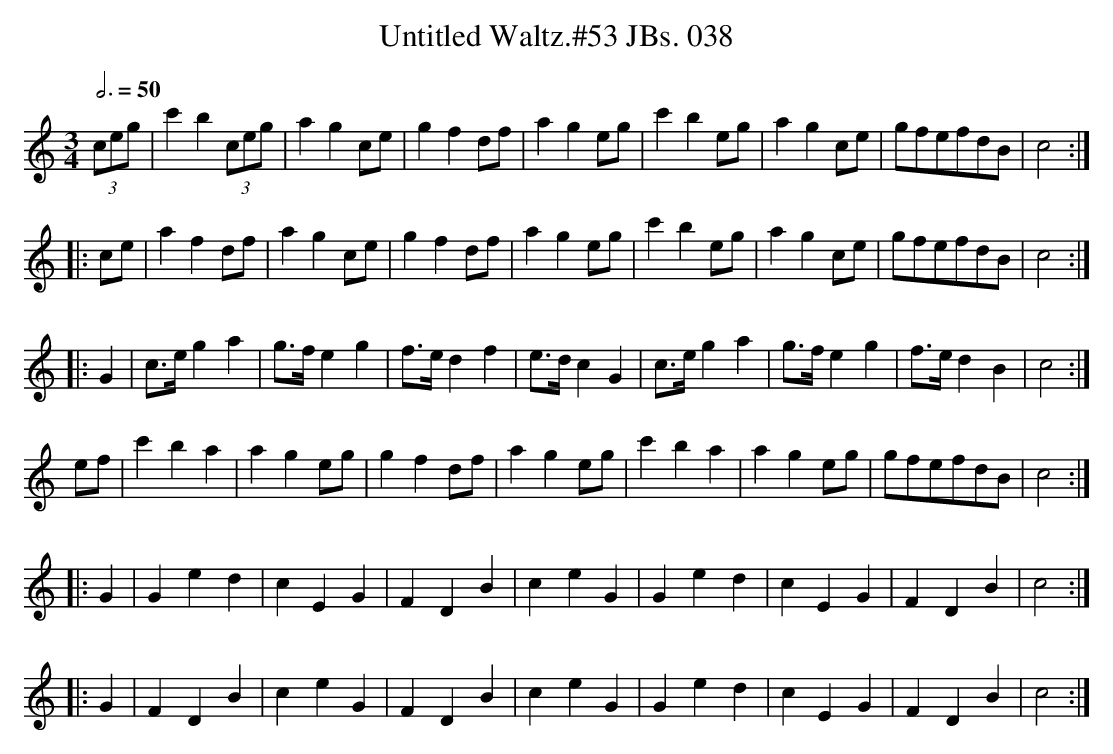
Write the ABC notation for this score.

X:1
T:Untitled Waltz.#53 JBs. 038
M:3/4
L:1/8
Q:3/4=50
K:C
(3ceg|c'2b2 (3ceg|a2g2 ce|g2f2 df|a2g2 eg|\
c'2b2 eg|a2g2 ce|gfefdB|c4:|
|:ce|a2f2df|a2g2 ce|g2f2 df|a2g2 eg|\
c'2b2 eg|a2g2 ce|gfefdB|c4:|
|: G2 |c>e g2 a2|g>f e2g2|f>e d2f2|e>d c2G2|\
c>e g2a2|g>f e2g2|f>e d2B2|c4:|
ef|c'2b2a2|a2g2eg|g2f2 df|a2g2 eg|\
c'2b2a2|a2g2 eg|gfefdB|c4:|
|:G2|G2e2d2|c2E2G2|F2D2B2|c2e2G2|\
G2e2d2|c2E2G2|F2D2B2|c4:|
|:G2|F2D2B2|c2e2G2|F2D2B2|c2e2G2|\
G2e2d2|c2E2G2|F2D2B2|c4:|
